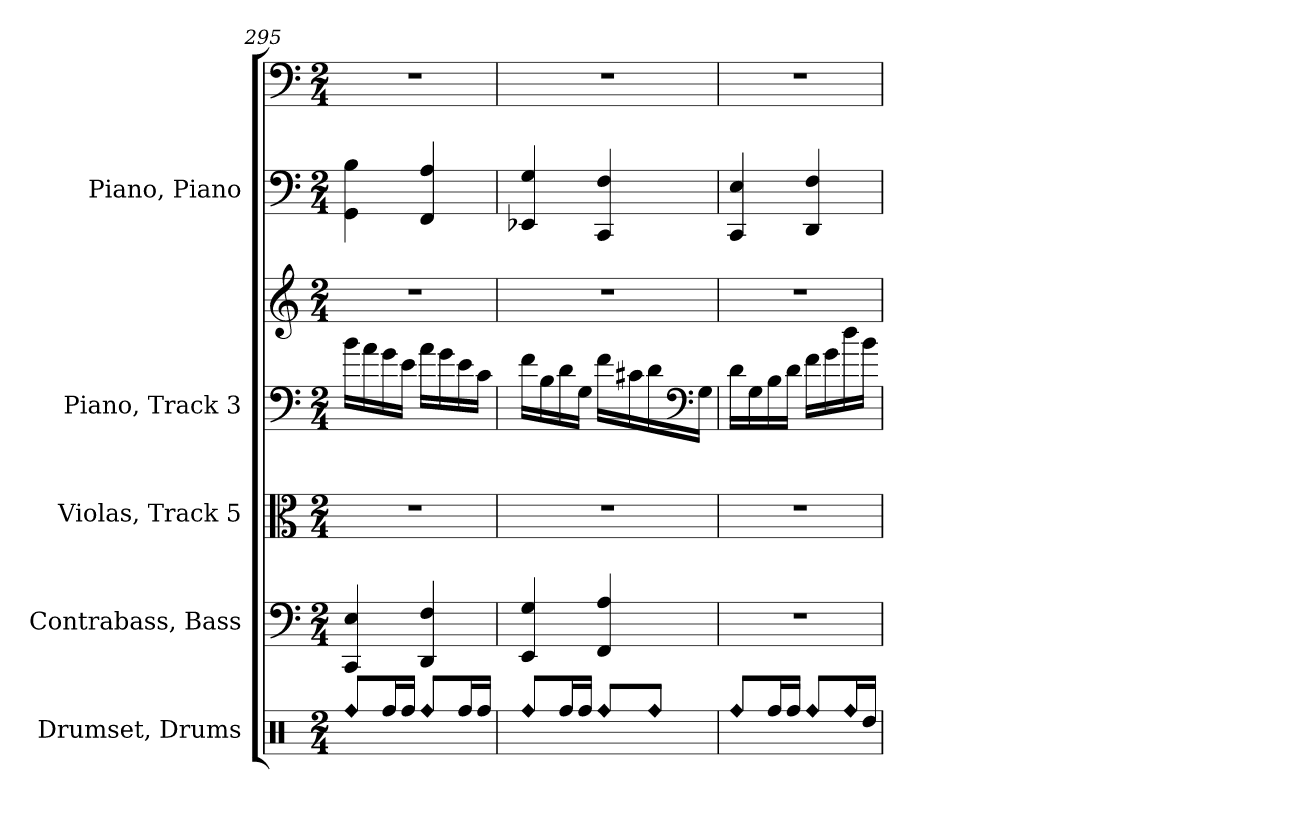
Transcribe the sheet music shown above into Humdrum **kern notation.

**kern	**kern	**kern	**kern	**kern	**kern	**kern
*part5	*part4	*part3	*part2	*part2	*part1	*part1
*staff7	*staff6	*staff5	*staff4	*staff3	*staff2	*staff1
*I"Drumset, Drums	*I"Contrabass, Bass	*I"Violas, Track  5	*I"Piano, Track  3	*	*I"Piano, Piano	*
*I'D. Set	*I'Cb.	*I'Vlas.	*I'Pno.	*	*I'Pno.	*
*clefX	*clefF4	*clefC3	*clefF4	*clefG2	*clefF4	*clefF4
*	*ITrd7c12	*	*	*	*	*
*k[]	*k[]	*k[]	*k[]	*k[]	*k[]	*k[]
*M2/4	*M2/4	*M2/4	*M2/4	*M2/4	*M2/4	*M2/4
=295	=295	=295	=295	=295	=295	=295
!LO:N:head=diamond	!	!	!	!	!	!
8Rff/L	4CCC/ 4EE/	2r	16b\LL	2r	4GG\ 4B\	2r
.	.	.	16a\	.	.	.
16Rff/L	.	.	16g\	.	.	.
16Rff/JJ	.	.	16e\JJ	.	.	.
!LO:N:head=diamond	!	!	!	!	!	!
8Rff/L	4DDD/ 4FF/	.	16a\LL	.	4FF/ 4A/	.
.	.	.	16g\	.	.	.
16Rff/L	.	.	16e\	.	.	.
16Rff/JJ	.	.	16c\JJ	.	.	.
!!LO:LB:g=z
=296	=296	=296	=296	=296	=296	=296
!LO:N:head=diamond	!	!	!	!	!	!
8Rff/L	4EEE/ 4GG/	2r	16f\LL	2r	4EE-X/ 4G/	2r
.	.	.	16B\	.	.	.
16Rff/L	.	.	16d\	.	.	.
16Rff/JJ	.	.	16G\JJ	.	.	.
!LO:N:head=diamond	!	!	!	!	!	!
8Rff/L	4FFF/ 4AA/	.	16f\LL	.	4CC/ 4F/	.
.	.	.	16c#X\	.	.	.
!LO:N:head=diamond	!	!	!	!	!	!
8Rff/J	.	.	16d\	.	.	.
*	*	*	*clefF4	*	*	*
.	.	.	16G\JJ	.	.	.
=297	=297	=297	=297	=297	=297	=297
!LO:N:head=diamond	!	!	!	!	!	!
8Rff/L	2r	2r	16d\LL	2r	4CC/ 4E/	2r
.	.	.	16G\	.	.	.
16Rff/L	.	.	16B\	.	.	.
16Rff/JJ	.	.	16d\JJ	.	.	.
!LO:N:head=diamond	!	!	!	!	!	!
8Rff/L	.	.	16f\LL	.	4DD/ 4F/	.
.	.	.	16g\	.	.	.
!LO:N:head=diamond	!	!	!	!	!	!
16Rff/L	.	.	16dd\	.	.	.
16Rdd/JJ	.	.	16b\JJ	.	.	.
=	=	=	=	=	=	=
*-	*-	*-	*-	*-	*-	*-
